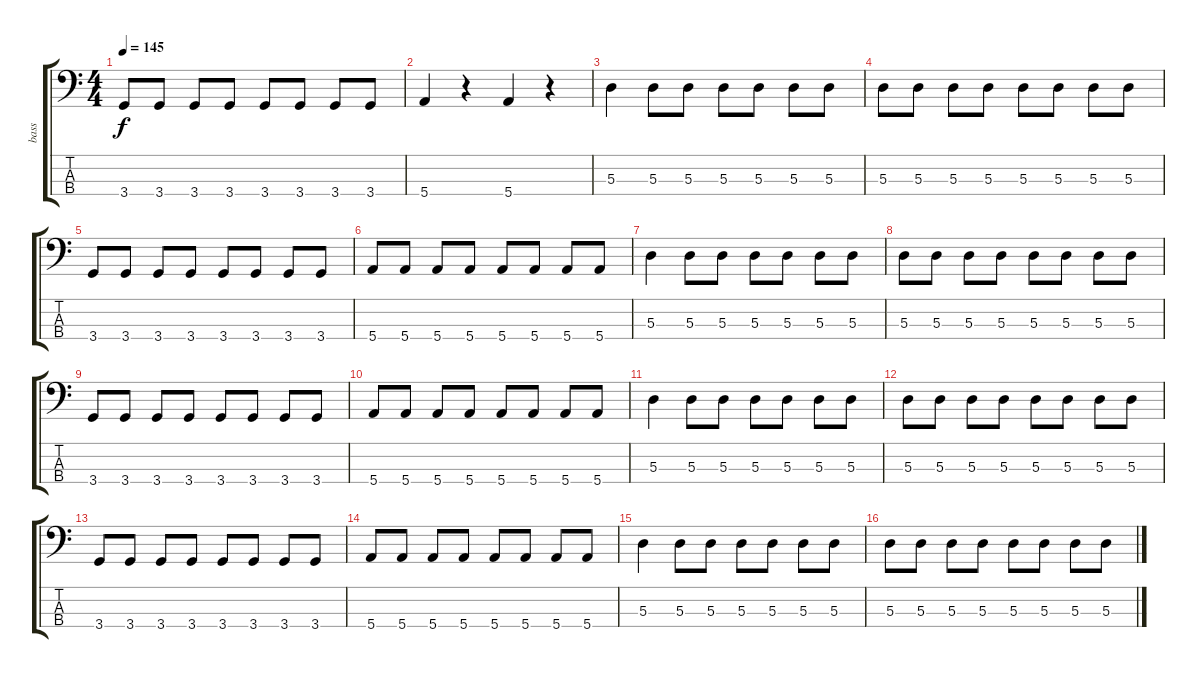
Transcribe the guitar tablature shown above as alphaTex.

\track ("bass" "bass") {instrument electricbassfinger}
\staff {score tabs}
\tuning (G2 D2 A1 E1) {hide}
\ts (4 4)
\tempo 145
\clef f4
\ks c
3.4.8{dy f} 3.4.8 3.4.8 3.4.8 3.4.8 3.4.8 3.4.8 3.4.8 |
5.4.4 r.4 5.4.4 r.4 |
5.3.4 5.3.8 5.3.8 5.3.8 5.3.8 5.3.8 5.3.8 |
5.3.8 5.3.8 5.3.8 5.3.8 5.3.8 5.3.8 5.3.8 5.3.8 |
3.4.8 3.4.8 3.4.8 3.4.8 3.4.8 3.4.8 3.4.8 3.4.8 |
5.4.8 5.4.8 5.4.8 5.4.8 5.4.8 5.4.8 5.4.8 5.4.8 |
5.3.4 5.3.8 5.3.8 5.3.8 5.3.8 5.3.8 5.3.8 |
5.3.8 5.3.8 5.3.8 5.3.8 5.3.8 5.3.8 5.3.8 5.3.8 |
3.4.8 3.4.8 3.4.8 3.4.8 3.4.8 3.4.8 3.4.8 3.4.8 |
5.4.8 5.4.8 5.4.8 5.4.8 5.4.8 5.4.8 5.4.8 5.4.8 |
5.3.4 5.3.8 5.3.8 5.3.8 5.3.8 5.3.8 5.3.8 |
5.3.8 5.3.8 5.3.8 5.3.8 5.3.8 5.3.8 5.3.8 5.3.8 |
3.4.8 3.4.8 3.4.8 3.4.8 3.4.8 3.4.8 3.4.8 3.4.8 |
5.4.8 5.4.8 5.4.8 5.4.8 5.4.8 5.4.8 5.4.8 5.4.8 |
5.3.4 5.3.8 5.3.8 5.3.8 5.3.8 5.3.8 5.3.8 |
5.3.8 5.3.8 5.3.8 5.3.8 5.3.8 5.3.8 5.3.8 5.3.8
